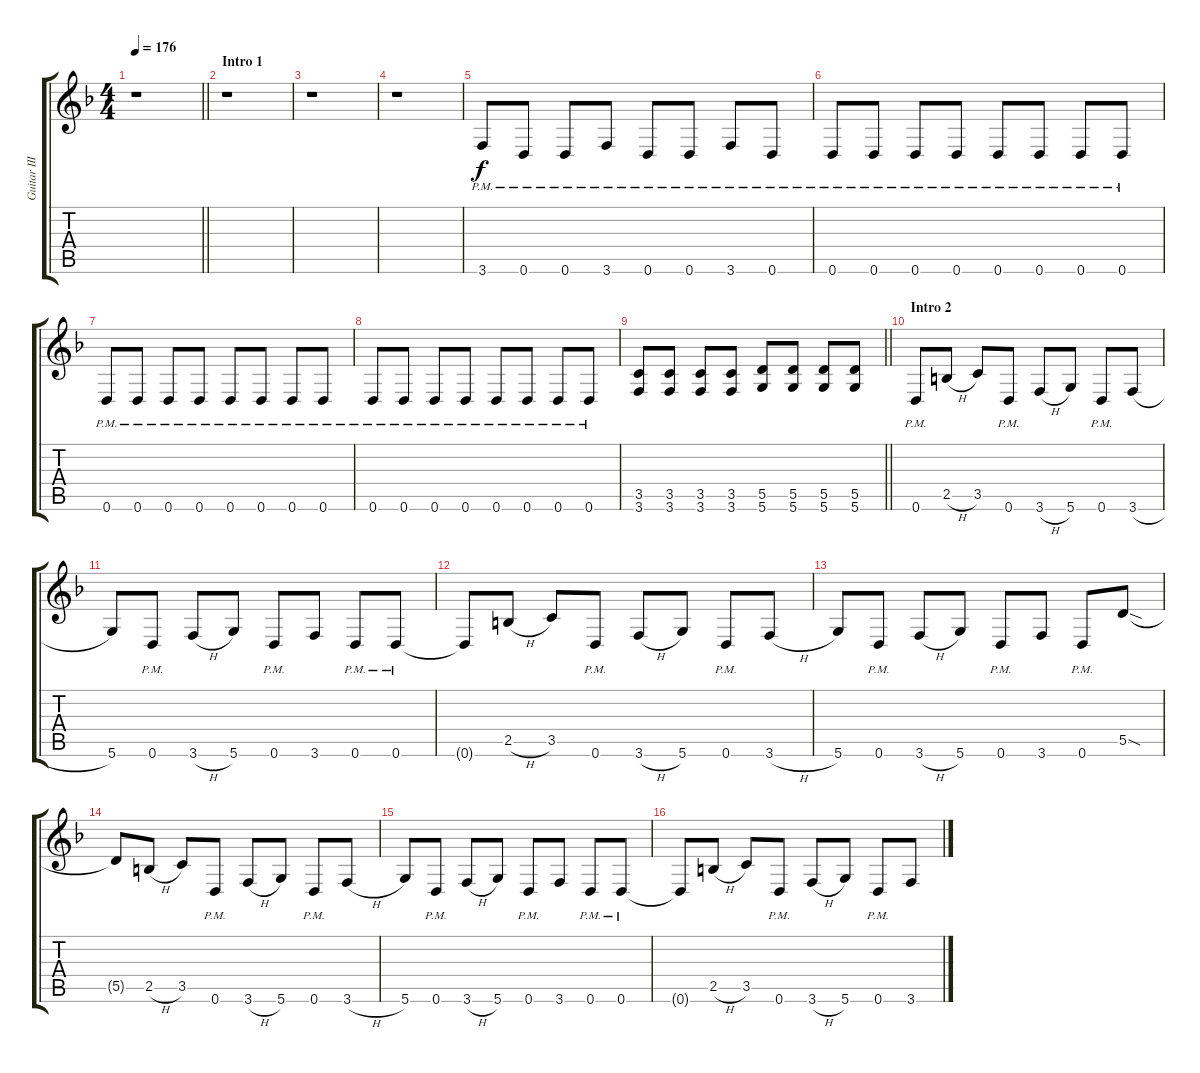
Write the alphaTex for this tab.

\track ("Guitar III (Kazuma)" "Guitar III") {instrument distortionguitar}
\staff {score tabs}
\tuning (E4 B3 G3 D3 A2 D2) {hide}
\ts (4 4)
\tempo 176
\clef g2
\barLineRight lightlight
\ks f
r.1{dy f instrument distortionguitar} |
\section ("" "Intro 1")
r.1 |
r.1 |
r.1 |
3.6{pm}.8 0.6{pm}.8 0.6{pm}.8 3.6{pm}.8 0.6{pm}.8 0.6{pm}.8 3.6{pm}.8 0.6{pm}.8 |
0.6{pm}.8 0.6{pm}.8 0.6{pm}.8 0.6{pm}.8 0.6{pm}.8 0.6{pm}.8 0.6{pm}.8 0.6{pm}.8 |
0.6{pm}.8 0.6{pm}.8 0.6{pm}.8 0.6{pm}.8 0.6{pm}.8 0.6{pm}.8 0.6{pm}.8 0.6{pm}.8 |
0.6{pm}.8 0.6{pm}.8 0.6{pm}.8 0.6{pm}.8 0.6{pm}.8 0.6{pm}.8 0.6{pm}.8 0.6{pm}.8 |
\barLineRight lightlight
(3.5 3.6).8 (3.5 3.6).8 (3.5 3.6).8 (3.5 3.6).8 (5.5 5.6).8 (5.5 5.6).8 (5.5 5.6).8 (5.5 5.6).8 |
\section ("" "Intro 2")
0.6{pm}.8 2.5{h}.8 3.5.8 0.6{pm}.8 3.6{h}.8 5.6.8 0.6{pm}.8 3.6{h}.8 |
5.6.8 0.6{pm}.8 3.6{h}.8 5.6.8 0.6{pm}.8 3.6.8 0.6{pm}.8 0.6{pm}.8 |
0.6{t}.8 2.5{h}.8 3.5.8 0.6{pm}.8 3.6{h}.8 5.6.8 0.6{pm}.8 3.6{h}.8 |
5.6.8 0.6{pm}.8 3.6{h}.8 5.6.8 0.6{pm}.8 3.6.8 0.6{pm}.8 5.5{sod}.8 |
5.5{t}.8 2.5{h}.8 3.5.8 0.6{pm}.8 3.6{h}.8 5.6.8 0.6{pm}.8 3.6{h}.8 |
5.6.8 0.6{pm}.8 3.6{h}.8 5.6.8 0.6{pm}.8 3.6.8 0.6{pm}.8 0.6{pm}.8 |
0.6{t}.8 2.5{h}.8 3.5.8 0.6{pm}.8 3.6{h}.8 5.6.8 0.6{pm}.8 3.6{h}.8
